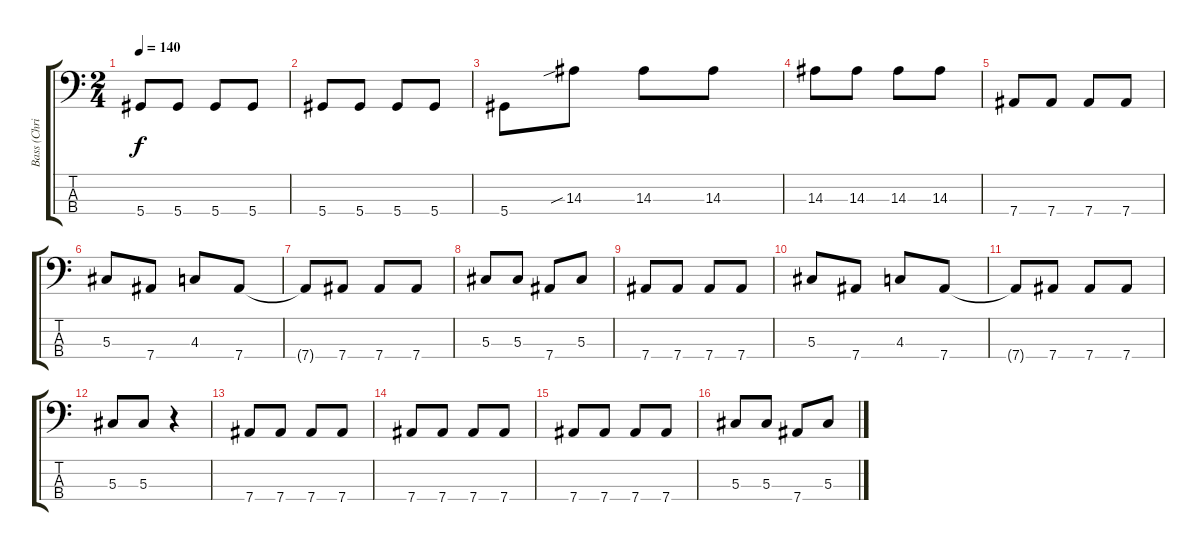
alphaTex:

\track ("Bass (Chris Steele)" "Bass (Chri") {instrument electricbasspick}
\staff {score tabs}
\tuning (Gb2 Db2 Ab1 Eb1) {hide}
\ts (2 4)
\tempo 140
\clef f4
\ks c
5.4.8{dy f} 5.4.8 5.4.8 5.4.8 |
5.4.8 5.4.8 5.4.8 5.4.8 |
5.4.8 14.3{sib}.8 14.3.8 14.3.8 |
14.3.8 14.3.8 14.3.8 14.3.8 |
7.4.8 7.4.8 7.4.8 7.4.8 |
5.3.8 7.4.8 4.3.8 7.4.8 |
7.4{t}.8 7.4.8 7.4.8 7.4.8 |
5.3.8 5.3.8 7.4.8 5.3.8 |
7.4.8 7.4.8 7.4.8 7.4.8 |
5.3.8 7.4.8 4.3.8 7.4.8 |
7.4{t}.8 7.4.8 7.4.8 7.4.8 |
5.3.8 5.3.8 r.4 |
7.4.8 7.4.8 7.4.8 7.4.8 |
7.4.8 7.4.8 7.4.8 7.4.8 |
7.4.8 7.4.8 7.4.8 7.4.8 |
5.3.8 5.3.8 7.4.8 5.3.8
